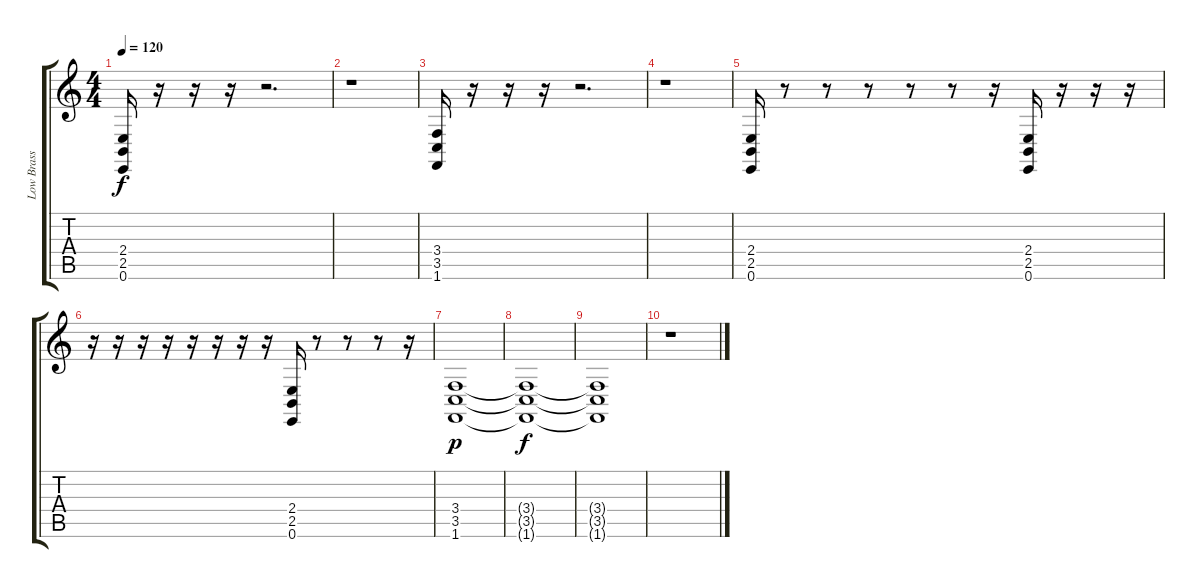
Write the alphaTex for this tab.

\track ("Low Brass" "Low Brass") {instrument trombone}
\staff {score tabs}
\tuning (E4 B3 G3 D3 A2 E2) {hide}
\ts (4 4)
\tempo 120
\clef g2
\ks c
(2.4 2.5 0.6).16{dy f} r.16 r.16 r.16 r.2{d} |
r.1 |
(3.4 3.5 1.6).16 r.16 r.16 r.16 r.2{d} |
r.1 |
(2.4 2.5 0.6).16 r.8 r.8 r.8 r.8 r.8 r.16 (2.4 2.5 0.6).16 r.16 r.16 r.16 |
r.16 r.16 r.16 r.16 r.16 r.16 r.16 r.16 (2.4 2.5 0.6).16 r.8 r.8 r.8 r.16 |
(3.4 3.5 1.6).1{dy p volume 4} |
(3.4{t} 3.5{t} 1.6{t}).1{dy f} |
(3.4{t} 3.5{t} 1.6{t}).1{volume 4} |
r.1
